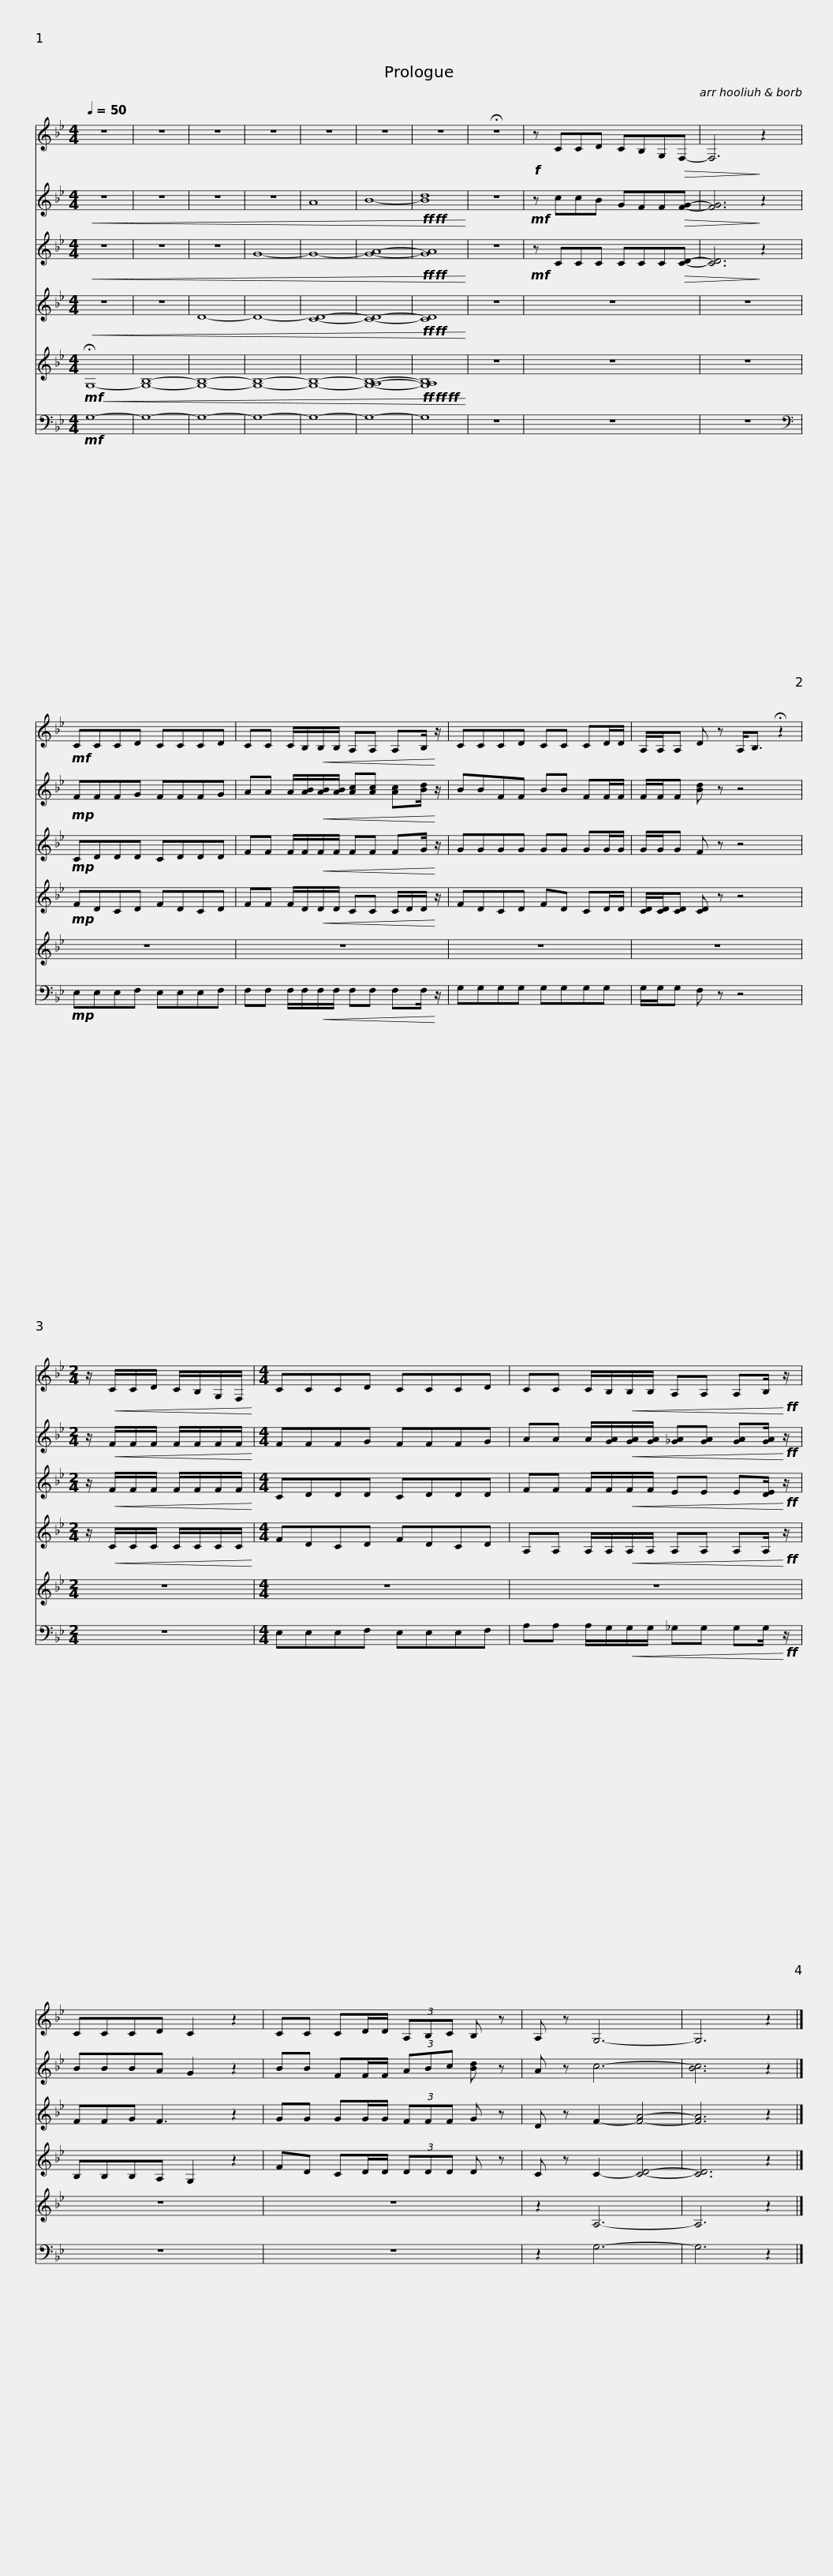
X:1
%%score 1 2 3 4 5 6
L:1/8
Q:1/4=50
M:4/4
I:linebreak $
K:Bb
V:1 treble
V:2 treble
V:3 treble
V:4 treble
V:5 treble
V:6 bass transpose=-12
V:1
 z8 | z8 | z8 | z8 | z8 | %5
 z8 | z8 | !fermata!z8 |!f! z CCD CB,G,!>(!F,- | F,6!>)! z2 |$ %10
!mf! CCCD CCCD | CC C/B,/!<(!B,/B,/ A,A, A,B,/!<)! z/ | CCCD CC CD/D/ |$ A,/A,/A, D z A,<B, !fermata!z2 |[M:2/4] z/!<(! C/C/D/ C/B,/G,/F,/!<)! | %15
[M:4/4] CCCD CCCD |$ CC C/B,/!<(!B,/B,/ A,A, A,B,/!<)!!ff! z/ | CCCD C2 z2 | CC CD/D/ (3A,B,C B, z |$ A, z G,6- | %20
 G,6 z2 |] %21
V:2
!<(! z8 | z8 | z8 | z8 | A8 | %5
 B8- |!ff!!ff! [Bd]8!<)! | z8 |!mf! z ccB GFF!>(![FG]- | [FG]6!>)! z2 |$ %10
!mp! FFFG FFFG | AA A/[AB]/!<(![AB]/[AB]/ [Ac][Ac] [Ac][Bd]/!<)! z/ | BBFF BB FF/F/ |$ F/F/F [Bd] z z4 |[M:2/4] z/!<(! F/F/F/ F/F/F/F/!<)! | %15
[M:4/4] FFFG FFFG |$ AA A/[GA]/!<(![GA]/[GA]/ [_GA][GA] [GA][GA]/!<)!!ff! z/ | BBBA G2 z2 | BB FF/F/ (3ABc [Bd] z |$ A z c6- | %20
 [Bc]6 z2 |] %21
V:3
!<(! z8 | z8 | z8 | G8- | G8- | %5
 [GA]8- |!ff!!ff! [GA]8!<)! | z8 |!mf! z CCC CCC!>(![CD]- | [CD]6!>)! z2 |$ %10
!mp! CDDD CDDD | FF F/F/!<(!F/F/ FF FG/!<)! z/ | GGGG GG GG/G/ |$ G/G/G F z z4 |[M:2/4] z/!<(! F/F/F/ F/F/F/F/!<)! | %15
[M:4/4] CDDD CDDD |$ FF F/F/!<(!F/F/ EE E[DE]/!<)!!ff! z/ | FFG F3 z2 | GG GG/G/ (3FFF G z |$ D z F2- [FA]4- | %20
 [FA]6 z2 |] %21
V:4
!<(! z8 | z8 | D8- | D8- | [CD]8- | %5
 [CD]8- |!ff!!ff! [CD]8!<)! | z8 | z8 | z8 |$ %10
!mp! FDCD FDCD | FF F/D/!<(!D/D/ CC C/D/D/!<)! z/ | FDCD FD CD/D/ |$ [CD]/[CD]/[CD] [CD] z z4 |[M:2/4] z/!<(! C/C/C/ C/C/C/C/!<)! | %15
[M:4/4] FDCD FDCD |$ A,A, A,/A,/!<(!A,/A,/ A,A, A,A,/!<)!!ff! z/ | B,B,B,A, G,2 z2 | FD CD/D/ (3DDD D z |$ C z C2- [CD]4- | %20
 [CD]6 z2 |] %21
V:5
!mf!!<(! !fermata!G,8- | [G,B,]8- | [G,B,]8- | [G,B,]8- | [G,B,]8- | %5
 [G,A,B,]8- |!ff!!ff!!ff! [G,A,B,]8!<)! | z8 | z8 | z8 |$ %10
 z8 | z8 | z8 |$ z8 |[M:2/4] z4 | %15
[M:4/4] z8 |$ z8 | z8 | z8 |$ z2 A,6- | %20
 A,6 z2 |] %21
V:6
!mf! G,8- | G,8- | G,8- | G,8- | G,8- | %5
 G,8- | G,8 | z8 | z8 | z8 |$ %10
[K:bass]!mp! E,E,E,F, E,E,E,F, | F,F, F,/F,/!<(!F,/F,/ F,F, F,F,/!<)! z/ | G,G,G,G, G,G,G,G, |$ G,/G,/G, F, z z4 |[M:2/4] z4 | %15
[M:4/4] E,E,E,F, E,E,E,F, |$ A,A, A,/G,/!<(!G,/G,/ _G,G, G,G,/!<)!!ff! z/ | z8 | z8 |$ z2 G,6- | %20
 G,6 z2 |] %21
